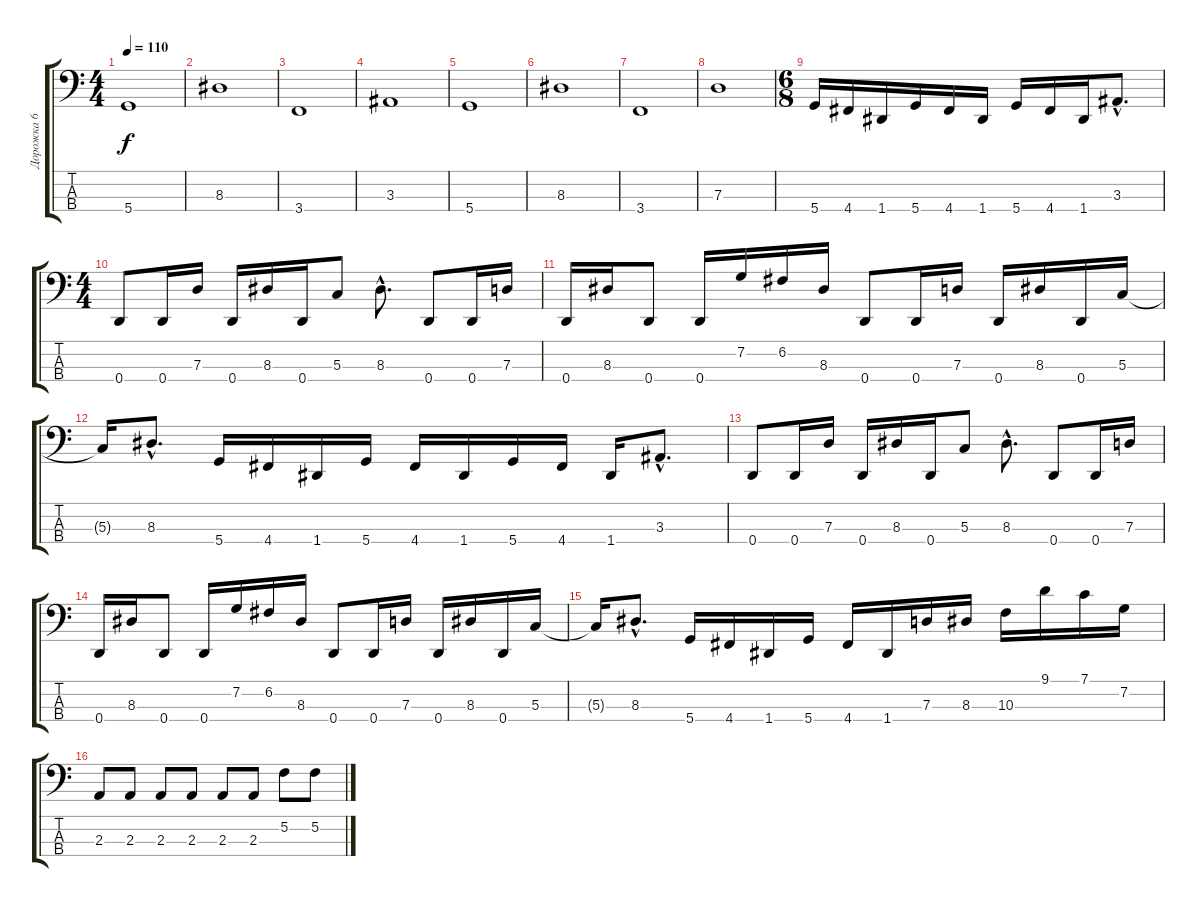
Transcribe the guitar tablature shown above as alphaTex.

\track ("Дорожка 6" "Дорожка 6") {instrument slapbass1}
\staff {score tabs}
\tuning (F2 C2 G1 D1) {hide}
\ts (4 4)
\tempo 110
\clef f4
\ks c
5.4.1{dy f} |
8.3.1 |
3.4.1 |
3.3.1 |
5.4.1 |
8.3.1 |
3.4.1 |
7.3.1 |
\ts (6 8)
5.4.16 4.4.16 1.4.16 5.4.16 4.4.16 1.4.16 5.4.16 4.4.16 1.4.16 3.3{hac}.8{d} |
\ts (4 4)
0.4.8 0.4.16 7.3.16 0.4.16 8.3.16 0.4.16 5.3.8 8.3{hac}.8{d} 0.4.8 0.4.16 7.3.16 |
0.4.16 8.3.16 0.4.8 0.4.16 7.2.16 6.2.16 8.3.16 0.4.8 0.4.16 7.3.16 0.4.16 8.3.16 0.4.16 5.3.16 |
5.3{t}.16 8.3{hac}.8{d} 5.4.16 4.4.16 1.4.16 5.4.16 4.4.16 1.4.16 5.4.16 4.4.16 1.4.16 3.3{hac}.8{d} |
0.4.8 0.4.16 7.3.16 0.4.16 8.3.16 0.4.16 5.3.8 8.3{hac}.8{d} 0.4.8 0.4.16 7.3.16 |
0.4.16 8.3.16 0.4.8 0.4.16 7.2.16 6.2.16 8.3.16 0.4.8 0.4.16 7.3.16 0.4.16 8.3.16 0.4.16 5.3.16 |
5.3{t}.16 8.3{hac}.8{d} 5.4.16 4.4.16 1.4.16 5.4.16 4.4.16 1.4.16 7.3.16 8.3.16 10.3.16 9.1.16 7.1.16 7.2.16 |
2.3.8 2.3.8 2.3.8 2.3.8 2.3.8 2.3.8 5.2.8 5.2.8
